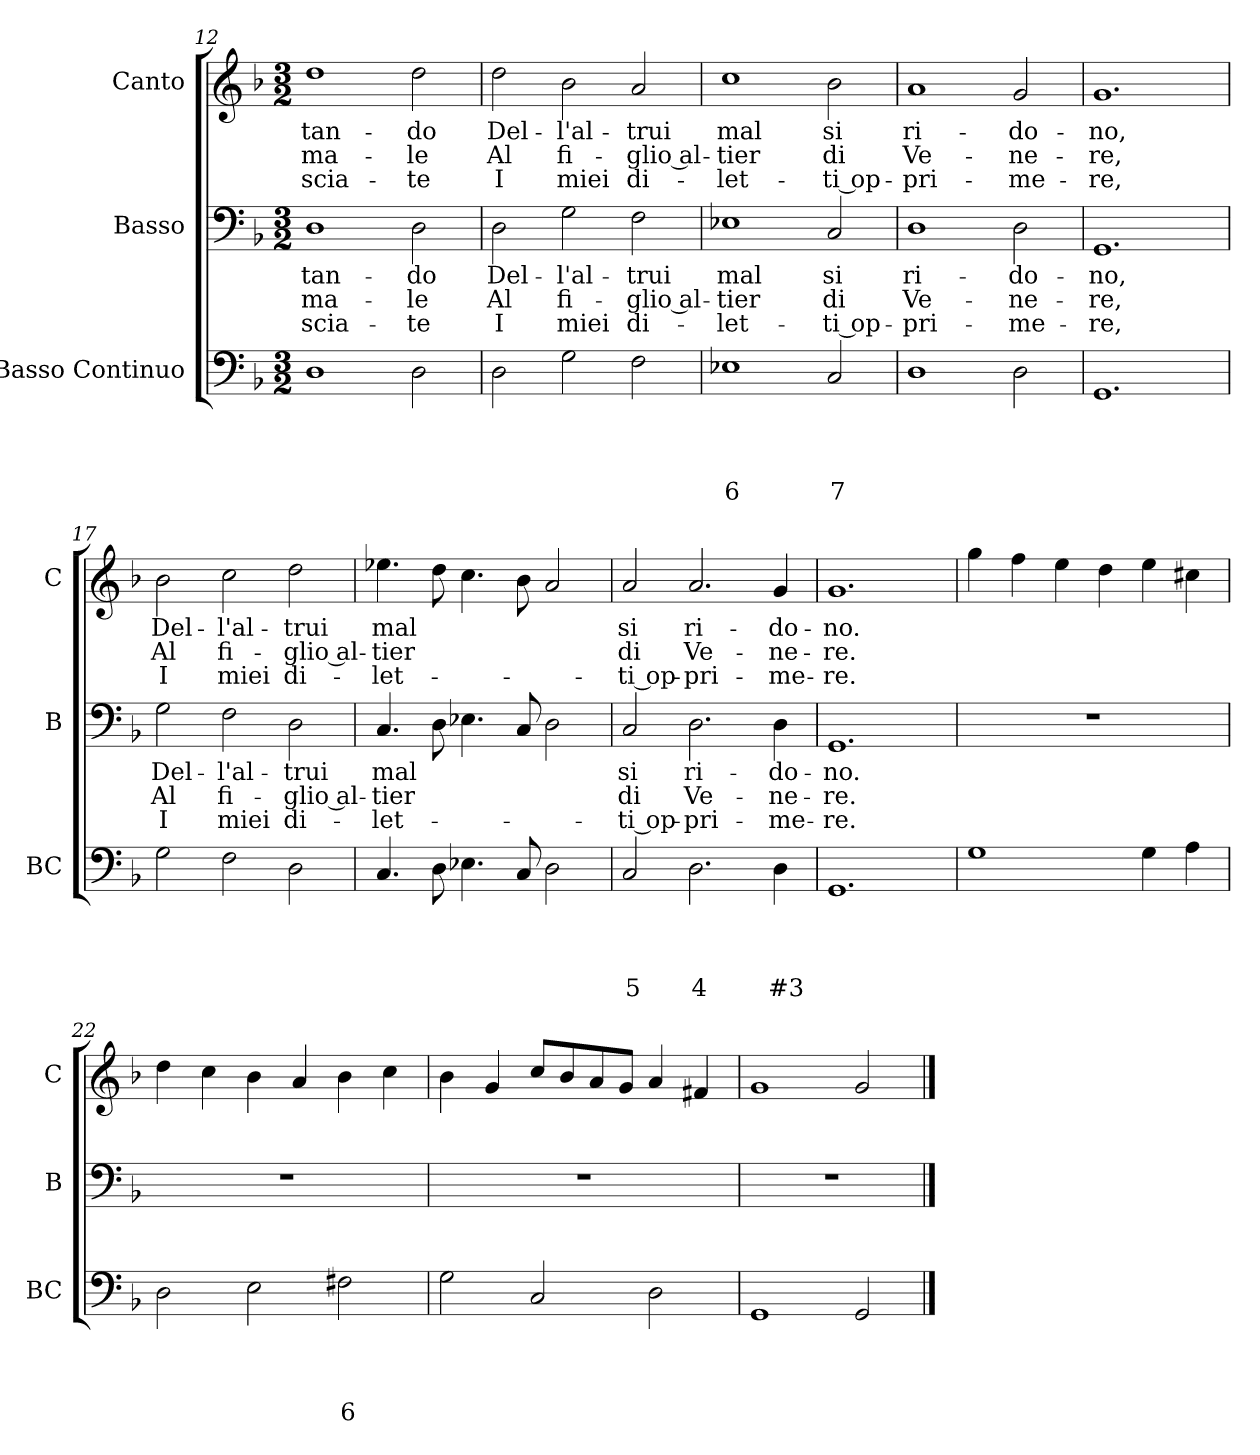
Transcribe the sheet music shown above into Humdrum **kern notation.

**kern	**text	**text	**text	**text	**kern	**text	**text	**text	**kern	**text	**text	**text
*part3	*part3	*part3	*part3	*part3	*part2	*part2	*part2	*part2	*part1	*part1	*part1	*part1
*staff3	*staff3	*staff3	*staff3	*staff3	*staff2	*staff2	*staff2	*staff2	*staff1	*staff1	*staff1	*staff1
*I"Basso Continuo	*	*	*	*	*I"Basso	*	*	*	*I"Canto	*	*	*
*I'BC	*	*	*	*	*I'B	*	*	*	*I'C	*	*	*
*clefF4	*	*	*	*	*clefF4	*	*	*	*clefG2	*	*	*
*k[b-]	*	*	*	*	*k[b-]	*	*	*	*k[b-]	*	*	*
*F:	*	*	*	*	*F:	*	*	*	*F:	*	*	*
*M3/2	*	*	*	*	*M3/2	*	*	*	*M3/2	*	*	*
=12	=12	=12	=12	=12	=12	=12	=12	=12	=12	=12	=12	=12
!	!	!	!	!	!	!LO:LY:b	!LO:LY:b	!LO:LY:b	!	!LO:LY:b	!LO:LY:b	!LO:LY:b
1D	.	.	.	.	1D	-tan-	ma-	-scia-	1dd	-tan-	ma-	-scia-
!	!	!	!	!	!	!LO:LY:b	!LO:LY:b	!LO:LY:b	!	!LO:LY:b	!LO:LY:b	!LO:LY:b
2D\	.	.	.	.	2D\	-do	-le	-te	2dd\	-do	-le	-te
!!LO:LB:g=z
=13	=13	=13	=13	=13	=13	=13	=13	=13	=13	=13	=13	=13
!	!	!	!	!	!	!LO:LY:b	!LO:LY:b	!LO:LY:b	!	!LO:LY:b	!LO:LY:b	!LO:LY:b
2D\	.	.	.	.	2D\	Del-	Al	I	2dd\	Del-	Al	I
!	!	!	!	!	!	!LO:LY:b	!LO:LY:b	!LO:LY:b	!	!LO:LY:b	!LO:LY:b	!LO:LY:b
2G\	.	.	.	.	2G\	-l'al-	fi-	miei	2b-\	-l'al-	fi-	miei
!	!	!	!	!	!	!LO:LY:b	!LO:LY:b	!LO:LY:b	!	!LO:LY:b	!LO:LY:b	!LO:LY:b
2F\	.	.	.	.	2F\	-trui	-glio al-	di-	2a/	-trui	-glio al-	di-
=14	=14	=14	=14	=14	=14	=14	=14	=14	=14	=14	=14	=14
!	!	!	!	!LO:LY:b	!	!LO:LY:b	!LO:LY:b	!LO:LY:b	!	!LO:LY:b	!LO:LY:b	!LO:LY:b
1E-X	.	.	.	6	1E-X	mal	-tier	-let-	1cc	mal	-tier	-let-
!	!	!	!	!LO:LY:b	!	!LO:LY:b	!LO:LY:b	!LO:LY:b	!	!LO:LY:b	!LO:LY:b	!LO:LY:b
2C/	.	.	.	7	2C/	si	di	-ti op-	2b-\	si	di	-ti op-
=15	=15	=15	=15	=15	=15	=15	=15	=15	=15	=15	=15	=15
!	!	!	!	!	!	!LO:LY:b	!LO:LY:b	!LO:LY:b	!	!LO:LY:b	!LO:LY:b	!LO:LY:b
1D	.	.	.	.	1D	ri-	Ve-	-pri-	1a	ri-	Ve-	-pri-
!	!	!	!	!	!	!LO:LY:b	!LO:LY:b	!LO:LY:b	!	!LO:LY:b	!LO:LY:b	!LO:LY:b
2D\	.	.	.	.	2D\	-do-	-ne-	-me-	2g/	-do-	-ne-	-me-
=16	=16	=16	=16	=16	=16	=16	=16	=16	=16	=16	=16	=16
!	!	!	!	!	!	!LO:LY:b	!LO:LY:b	!LO:LY:b	!	!LO:LY:b	!LO:LY:b	!LO:LY:b
1.GG	.	.	.	.	1.GG	-no,	-re,	-re,	1.g	-no,	-re,	-re,
=17	=17	=17	=17	=17	=17	=17	=17	=17	=17	=17	=17	=17
!	!	!	!	!	!	!LO:LY:b	!LO:LY:b	!LO:LY:b	!	!LO:LY:b	!LO:LY:b	!LO:LY:b
2G\	.	.	.	.	2G\	Del-	Al	I	2b-\	Del-	Al	I
!	!	!	!	!	!	!LO:LY:b	!LO:LY:b	!LO:LY:b	!	!LO:LY:b	!LO:LY:b	!LO:LY:b
2F\	.	.	.	.	2F\	-l'al-	fi-	miei	2cc\	-l'al-	fi-	miei
!	!	!	!	!	!	!LO:LY:b	!LO:LY:b	!LO:LY:b	!	!LO:LY:b	!LO:LY:b	!LO:LY:b
2D\	.	.	.	.	2D\	-trui	-glio al-	di-	2dd\	-trui	-glio al-	di-
=18	=18	=18	=18	=18	=18	=18	=18	=18	=18	=18	=18	=18
!	!	!	!	!	!	!LO:LY:b	!LO:LY:b	!LO:LY:b	!	!LO:LY:b	!LO:LY:b	!LO:LY:b
4.C/	.	.	.	.	4.C/	mal	-tier	-let-	4.ee-X\	mal	-tier	-let-
8D\	.	.	.	.	8D\	.	.	.	8dd\	.	.	.
4.E-X\	.	.	.	.	4.E-X\	.	.	.	4.cc\	.	.	.
8C/	.	.	.	.	8C/	.	.	.	8b-\	.	.	.
2D\	.	.	.	.	2D\	.	.	.	2a/	.	.	.
!!LO:PB:g=z
=19	=19	=19	=19	=19	=19	=19	=19	=19	=19	=19	=19	=19
!	!	!	!	!LO:LY:b	!	!LO:LY:b	!LO:LY:b	!LO:LY:b	!	!LO:LY:b	!LO:LY:b	!LO:LY:b
2C/	.	.	.	5	2C/	si	di	-ti op-	2a/	si	di	-ti op-
!	!	!	!	!LO:LY:b	!	!LO:LY:b	!LO:LY:b	!LO:LY:b	!	!LO:LY:b	!LO:LY:b	!LO:LY:b
2.D\	.	.	.	4	2.D\	ri-	Ve-	-pri-	2.a/	ri-	Ve-	-pri-
!	!	!	!	!LO:LY:b	!	!LO:LY:b	!LO:LY:b	!LO:LY:b	!	!LO:LY:b	!LO:LY:b	!LO:LY:b
4D\	.	.	.	#3	4D\	-do-	-ne-	-me-	4g/	-do-	-ne-	-me-
=20	=20	=20	=20	=20	=20	=20	=20	=20	=20	=20	=20	=20
!	!	!	!	!	!	!LO:LY:b	!LO:LY:b	!LO:LY:b	!	!LO:LY:b	!LO:LY:b	!LO:LY:b
1.GG	.	.	.	.	1.GG	-no.	-re.	-re.	1.g	-no.	-re.	-re.
=21	=21	=21	=21	=21	=21	=21	=21	=21	=21	=21	=21	=21
1G	.	.	.	.	1.r	.	.	.	4gg\	.	.	.
.	.	.	.	.	.	.	.	.	4ff\	.	.	.
.	.	.	.	.	.	.	.	.	4ee\	.	.	.
.	.	.	.	.	.	.	.	.	4dd\	.	.	.
4G\	.	.	.	.	.	.	.	.	4ee\	.	.	.
4A\	.	.	.	.	.	.	.	.	4cc#X\	.	.	.
=22	=22	=22	=22	=22	=22	=22	=22	=22	=22	=22	=22	=22
2D\	.	.	.	.	1.r	.	.	.	4dd\	.	.	.
.	.	.	.	.	.	.	.	.	4cc\	.	.	.
2E\	.	.	.	.	.	.	.	.	4b-\	.	.	.
.	.	.	.	.	.	.	.	.	4a/	.	.	.
!	!	!	!	!LO:LY:b	!	!	!	!	!	!	!	!
2F#X\	.	.	.	6	.	.	.	.	4b-\	.	.	.
.	.	.	.	.	.	.	.	.	4cc\	.	.	.
=23	=23	=23	=23	=23	=23	=23	=23	=23	=23	=23	=23	=23
2G\	.	.	.	.	1.r	.	.	.	4b-\	.	.	.
.	.	.	.	.	.	.	.	.	4g/	.	.	.
2C/	.	.	.	.	.	.	.	.	8cc/L	.	.	.
.	.	.	.	.	.	.	.	.	8b-/	.	.	.
.	.	.	.	.	.	.	.	.	8a/	.	.	.
.	.	.	.	.	.	.	.	.	8g/J	.	.	.
2D\	.	.	.	.	.	.	.	.	4a/	.	.	.
.	.	.	.	.	.	.	.	.	4f#X/	.	.	.
=24	=24	=24	=24	=24	=24	=24	=24	=24	=24	=24	=24	=24
1GG	.	.	.	.	1.r	.	.	.	1g	.	.	.
2GG/	.	.	.	.	.	.	.	.	2g/	.	.	.
==	==	==	==	==	==	==	==	==	==	==	==	==
*-	*-	*-	*-	*-	*-	*-	*-	*-	*-	*-	*-	*-
